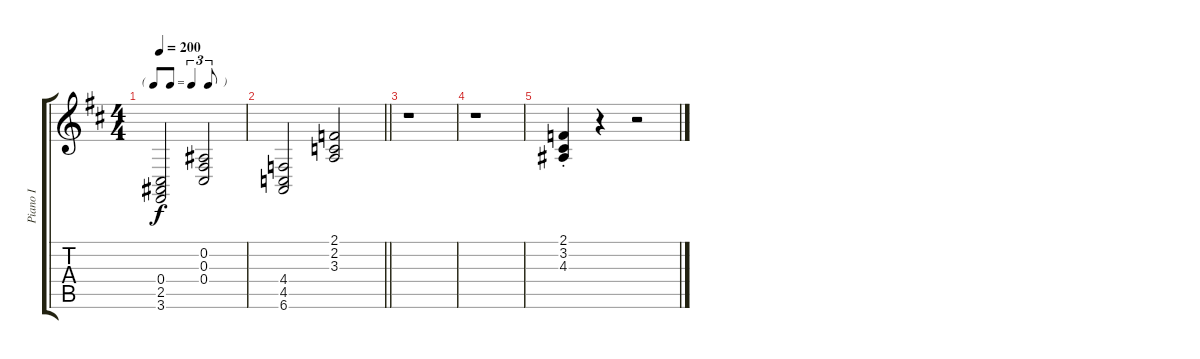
\track ("Piano I" "Piano I") {instrument brightacousticpiano}
\staff {score tabs}
\tuning (Eb4 Bb3 Gb3 Db3 Ab2 Eb2) {hide}
\ts (4 4)
\tf triplet8th
\tempo 200
\clef g2
\ks d
(0.4 2.5 3.6).2{dy f} (0.2 0.3 0.4).2 |
\barLineRight lightlight
(4.4 4.5 6.6).2 (2.1 2.2 3.3).2 |
r.1 |
r.1 |
(2.1 3.2 4.3{st}).4 r.4 r.2
